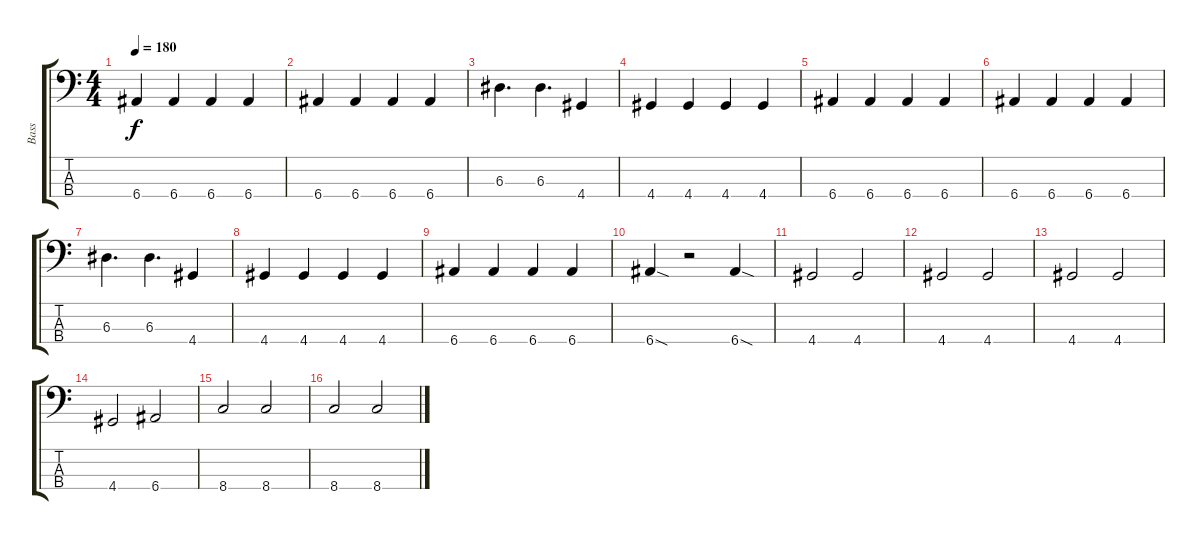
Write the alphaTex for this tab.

\track ("Bass" "Bass") {instrument electricbassfinger}
\staff {score tabs}
\tuning (G2 D2 A1 E1) {hide}
\ts (4 4)
\tempo 180
\clef f4
\ks c
6.4.4{dy f} 6.4.4 6.4.4 6.4.4 |
6.4.4 6.4.4 6.4.4 6.4.4 |
6.3.4{d} 6.3.4{d} 4.4.4 |
4.4.4 4.4.4 4.4.4 4.4.4 |
6.4.4 6.4.4 6.4.4 6.4.4 |
6.4.4 6.4.4 6.4.4 6.4.4 |
6.3.4{d} 6.3.4{d} 4.4.4 |
4.4.4 4.4.4 4.4.4 4.4.4 |
6.4.4 6.4.4 6.4.4 6.4.4 |
6.4{sod}.4 r.2 6.4{sod}.4 |
4.4.2 4.4.2 |
4.4.2 4.4.2 |
4.4.2 4.4.2 |
4.4.2 6.4.2 |
8.4.2 8.4.2 |
8.4.2 8.4.2
